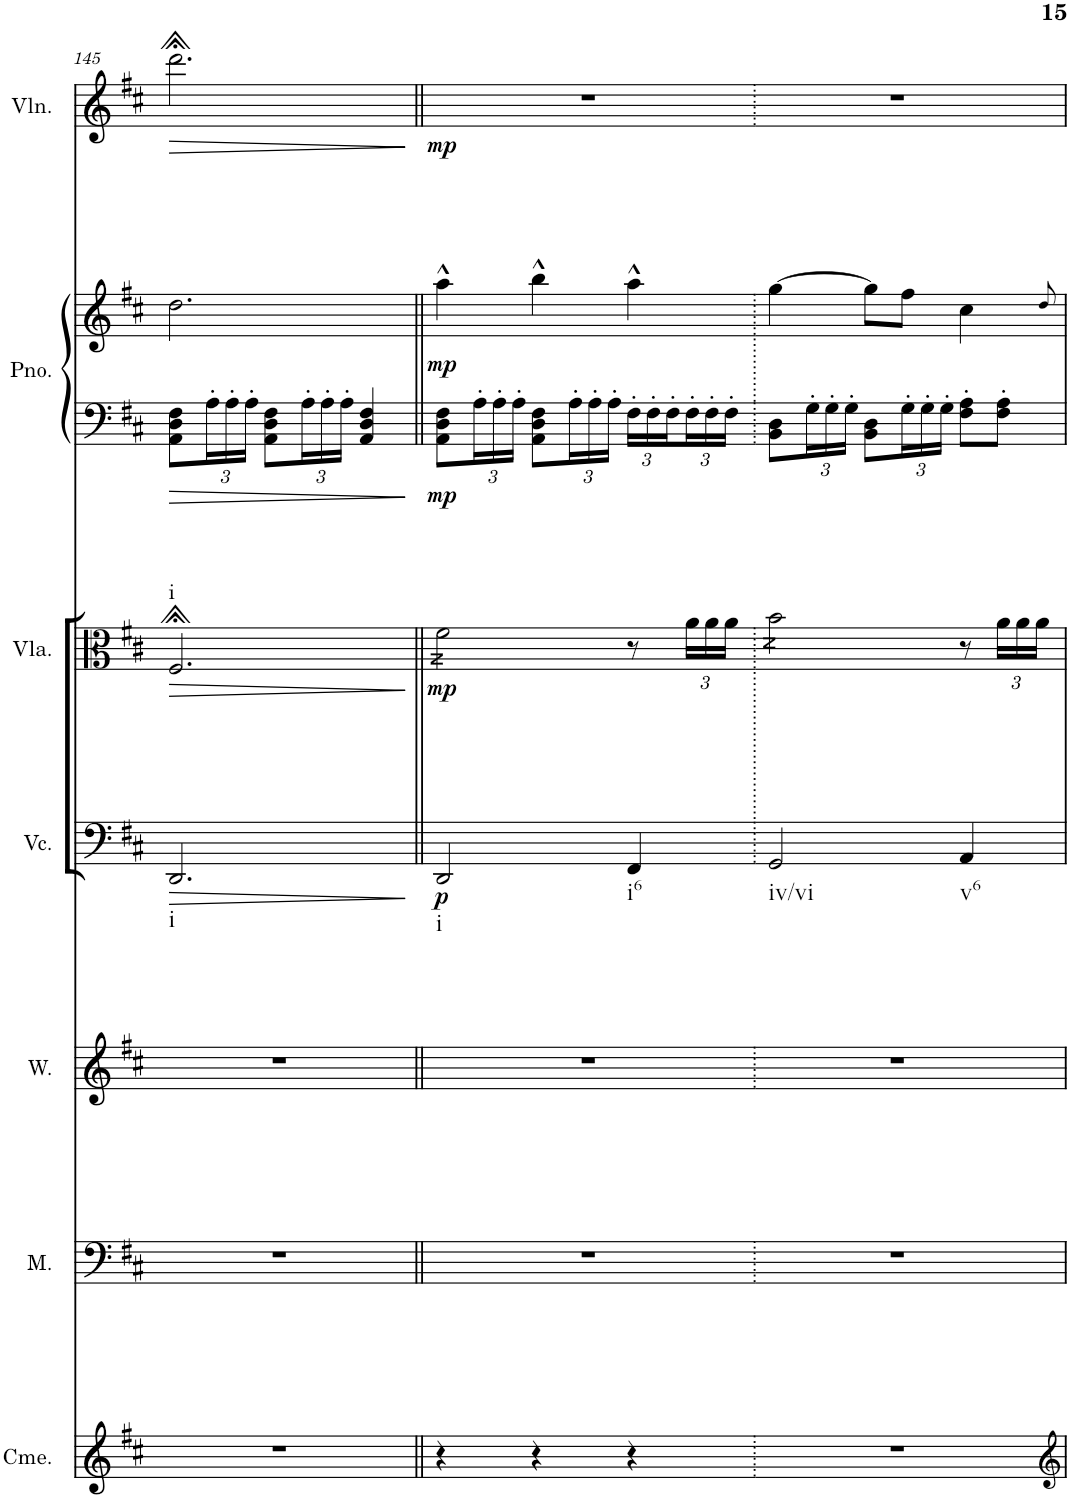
**kern	**kern	**kern	**kern	**dynam	**kern	**dynam	**harte	**kern	**kern	**dynam	**kern	**dynam
*part7	*part6	*part5	*part4	*part4	*part3	*part3	*part3	*part2	*part2	*part2	*part1	*part1
*staff8	*staff7	*staff6	*staff5	*staff5	*staff4	*staff4	*	*staff3	*staff2	*staff2/3	*staff1	*staff1
*I"Chimes	*I"Men	*I"Women	*I"Violoncello	*	*I"Viola	*	*	*I"Grand Piano	*	*	*I"Violin	*
*I'Cme.	*I'M.	*I'W.	*I'Vc.	*	*I'Vla.	*	*	*I'Pno.	*	*	*I'Vln.	*
!!LO:PB:g=z
*clefG2	*clefF4	*clefG2	*clefF4	*	*clefC3	*	*	*clefF4	*clefG2	*	*clefG2	*
*k[f#c#]	*k[f#c#]	*k[f#c#]	*k[f#c#]	*	*k[f#c#]	*	*	*k[f#c#]	*k[f#c#]	*	*k[f#c#]	*
*M3/4	*M3/4	*M3/4	*M3/4	*	*M3/4	*	*	*M3/4	*M3/4	*	*M3/4	*
=145	=145	=145	=145	=145	=145	=145	=145	=145	=145	=145	=145	=145
!	!	!	!LO:TX:b:t=i	!	!	!	!	!	!	!	!	!
!	!	!	!	!LO:HP:b	!	!LO:HP:b	!LO:H:kt=i	!	!	!	!	!LO:HP:b
2.r	2.r	2.r	2.DD/	>	2.F#;</	>	N	8AA\ 8D\ 8F#\L	2.dd\	.	2.ddd;<\	>
*	*	*	*	*	*	*	*	*Xbrackettup	*	*	*	*
.	.	.	.	.	.	.	.	24A'\L	.	.	.	.
.	.	.	.	.	.	.	.	24A'\	.	.	.	.
.	.	.	.	.	.	.	.	24A'\JJ	.	.	.	.
.	.	.	.	.	.	.	.	8AA\ 8D\ 8F#\L	.	.	.	.
.	.	.	.	.	.	.	.	24A'\L	.	.	.	.
.	.	.	.	.	.	.	.	24A'\	.	.	.	.
.	.	.	.	.	.	.	.	24A'\JJ	.	.	.	.
.	.	.	.	.	.	.	.	4AA/ 4D/ 4F#/	.	.	.	.
.	.	.	.	]	.	]	.	.	.	.	.	]
=146||	=146||	=146||	=146||	=146||	=146||	=146||	=146||	=146||	=146||	=146||	=146||	=146||
!	!	!	!LO:TX:b:t=i	!	!	!	!	!	!	!	!	!
!	!	!	!	!LO:DY:b	!	!LO:DY:b	!	!	!	!LO:DY:b=2	!	!
!	!	!	!	!	!	!	!	!	!	!LO:DY:n=1:b	!	!LO:DY:b
4r	2.r	2.r	2DD/	p	2f#@4@\	mp	.	8AA\ 8D\ 8F#\L	4aa^^\	mp mp	2.r	mp
.	.	.	.	.	.	.	.	24A'\L	.	.	.	.
.	.	.	.	.	.	.	.	24A'\	.	.	.	.
.	.	.	.	.	.	.	.	24A'\JJ	.	.	.	.
4r	.	.	.	.	.	.	.	8AA\ 8D\ 8F#\L	4bb^^\	.	.	.
.	.	.	.	.	.	.	.	24A'\L	.	.	.	.
.	.	.	.	.	.	.	.	24A'\	.	.	.	.
.	.	.	.	.	.	.	.	24A'\JJ	.	.	.	.
!	!	!	!LO:TX:b:t=i6	!	!	!	!	!	!	!	!	!
4r	.	.	4FF#/	.	8r	.	.	24F#'\LL	4aa^^\	.	.	.
.	.	.	.	.	.	.	.	24F#'\	.	.	.	.
.	.	.	.	.	.	.	.	24F#'\	.	.	.	.
*	*	*	*	*	*Xbrackettup	*	*	*	*	*	*	*
.	.	.	.	.	24a\LL	.	.	24F#'\	.	.	.	.
.	.	.	.	.	24a\	.	.	24F#'\	.	.	.	.
.	.	.	.	.	24a\JJ	.	.	24F#'\JJ	.	.	.	.
=147.	=147.	=147.	=147.	=147.	=147.	=147.	=147.	=147.	=147.	=147.	=147.	=147.
!	!	!	!LO:TX:b:t=iv/vi	!	!	!	!	!	!	!	!	!
2.r	2.r	2.r	2GG/	.	2b@4@\	.	.	8BB\ 8D\L	[4gg\	.	2.r	.
.	.	.	.	.	.	.	.	24G'\L	.	.	.	.
.	.	.	.	.	.	.	.	24G'\	.	.	.	.
.	.	.	.	.	.	.	.	24G'\JJ	.	.	.	.
.	.	.	.	.	.	.	.	8BB\ 8D\L	8gg\L]	.	.	.
.	.	.	.	.	.	.	.	24G'\L	8ff#\J	.	.	.
.	.	.	.	.	.	.	.	24G'\	.	.	.	.
.	.	.	.	.	.	.	.	24G'\JJ	.	.	.	.
!	!	!	!LO:TX:b:t=v6	!	!	!	!	!	!	!	!	!
.	.	.	4AA/	.	8r	.	.	8F#\' 8A\'L	4cc#\	.	.	.
.	.	.	.	.	24a\LL	.	.	8F#\' 8A\'J	.	.	.	.
.	.	.	.	.	24a\	.	.	.	.	.	.	.
.	.	.	.	.	24a\JJ	.	.	.	.	.	.	.
.	.	.	.	.	.	.	.	.	8qdd/	.	.	.
=	=	=	=	=	=	=	=	=	=	=	=	=
*-	*-	*-	*-	*-	*-	*-	*-	*-	*-	*-	*-	*-
